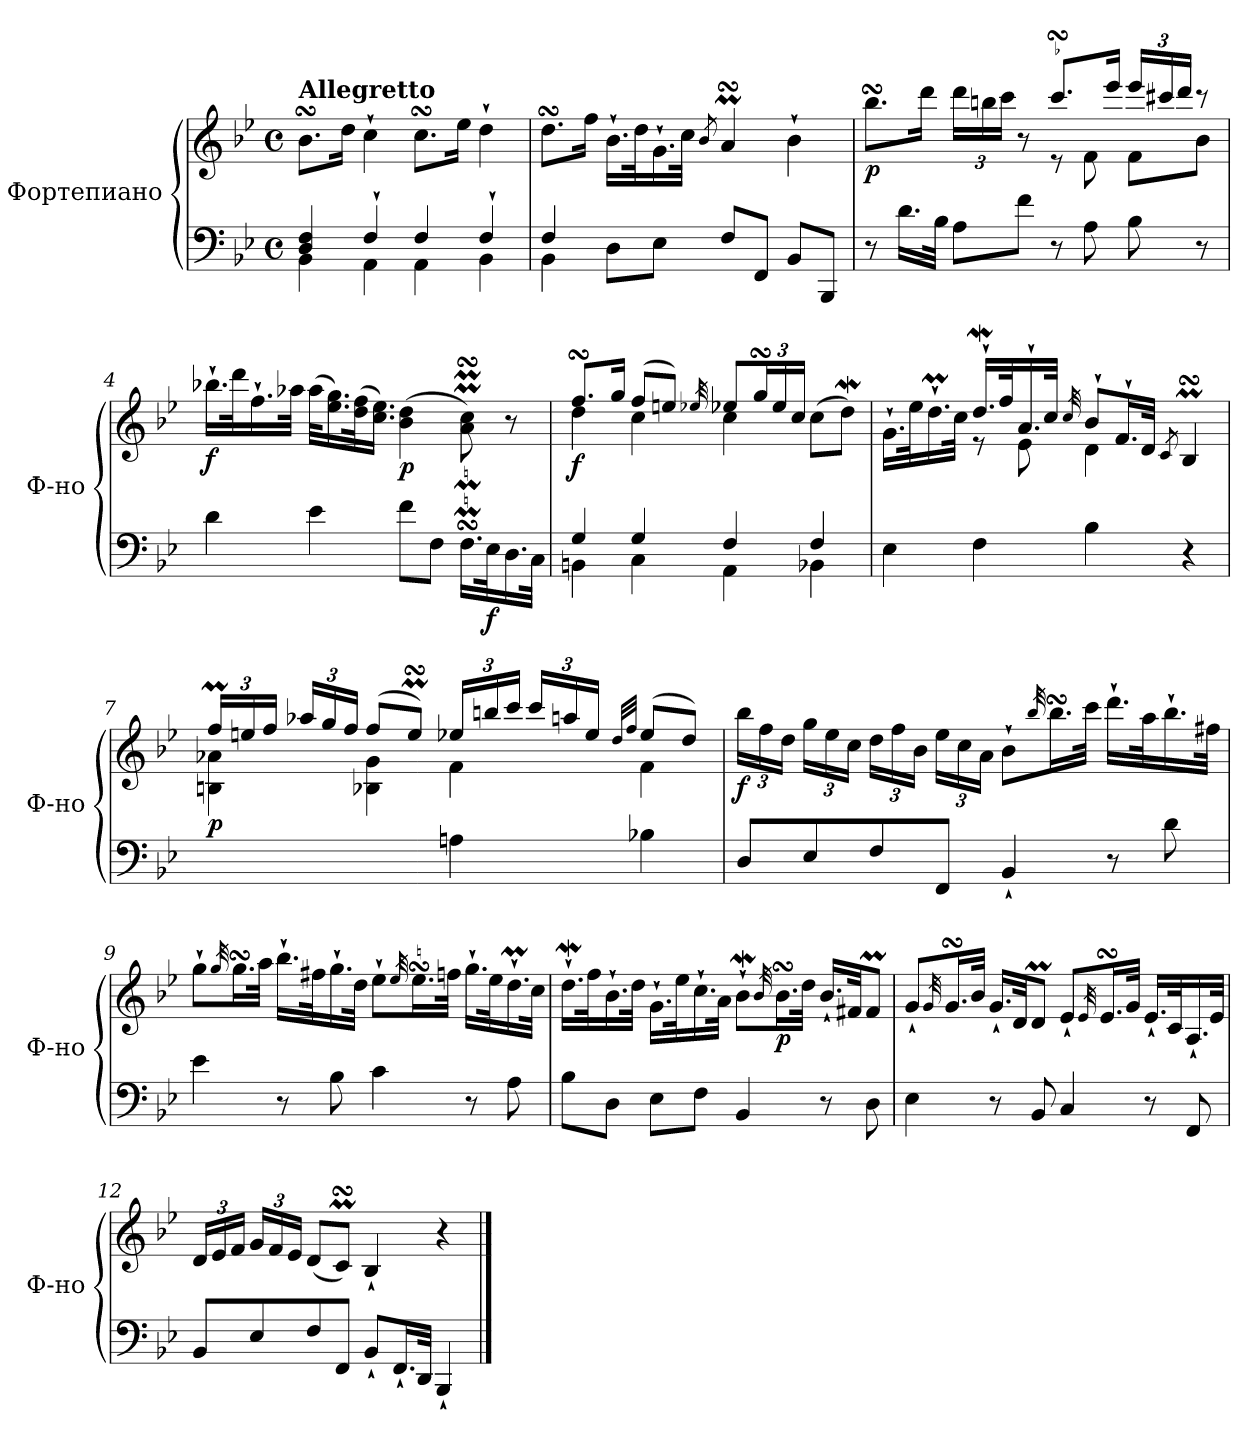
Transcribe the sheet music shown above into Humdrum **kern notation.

**kern	**kern	**dynam
*part1	*part1	*part1
*staff2	*staff1	*staff1/2
*I"Фортепиано	*	*
*I'Ф-но	*	*
*clefF4	*clefG2	*
*k[b-e-]	*k[b-e-]	*
*M4/4	*M4/4	*
*met(c)	*met(c)	*
=1	=1	=1
*^	*	*
!	!	!LO:TX:a:B:t=Allegretto	!
4D/ 4F/	4BB-\	8.b-sSSs\L	.
.	.	16dd\Jk	.
4F`/	4AA\	4cc`\	.
4F/	4AA\	8.ccsSSS\L	.
.	.	16ee-\Jk	.
4F`/	4BB-\	4dd`\	.
=2	=2	=2	=2
4F/	4BB-\	8.ddsSsS\L	.
.	.	16ff\Jk	.
4ryy	8D\L	16.b-`>\LL	.
.	.	32dd\K	.
.	8E-\J	16.g`>\	.
.	.	32cc\JJk	.
.	.	8qb-/	.
2ryy	8F/L	4amsSsS/	.
.	8FF/J	.	.
.	8BB-/L	4b-`\	.
.	8BBB-/J	.	.
!!LO:LB:g=z
=3	=3	=3	=3
*	*	*^	*
!	!	!	!	!LO:DY:b
*v	*v	*	*	*
8r	8.bb-sSSs\L	2ryy	p
16.d\LL	.	.	.
.	16ddd\Jk	.	.
32B-\JJk	.	.	.
*	*Xbrackettup	*	*
8A\L	24ddd\LL	.	.
.	24bbn\	.	.
.	24ccc\JJ	.	.
8f\J	8r	.	.
8r	8.cccsSSS/L	8r	.
8A\	.	8f\	.
.	16eee-/Jk	.	.
8B-\	24eee-/LL	8f\L	.
.	24ccc#X/	.	.
.	24ddd/JJ	.	.
8r	8r	8b-\J	.
=4	=4	=4	=4
!	!	!	!LO:DY:b
*	*v	*v	*
4d\	16.bb-X`\LL	f
.	32ddd\K	.
.	16.ff`\	.
.	32aa-X\JJk	.
4e-\	(>32aa-\KLL	.
.	16.ee-\ 16.gg\)	.
.	(>32dd\ 32ff\K	.
.	16.cc\ 16.ee-\JJ)	.
!	!	!LO:DY:b
8f\L	(>4b-\ 4dd\	p
8F\J	.	.
16.F\LL	8a\MsSSs 8cc\MsSSs)	.
!	!	!LO:DY:b=2
32E-\K	.	f
16.D\	8r	.
32C\JJk	.	.
!!LO:LB:g=z
=5	=5	=5
*^	*^	*
!	!	!	!	!LO:DY:b
4G/	4BBn\	8.ffsSSS/L	4dd\	f
.	.	16gg/Jk	.	.
4G/	4C\	(>8ff/L	4cc\	.
.	.	8een/J)	.	.
.	.	32qee-X/	.	.
4F/	4AA\	8ee-/L	4cc\	.
.	.	24ggsSSS/L	.	.
.	.	24ee-/	.	.
.	.	24cc/JJ	.	.
4F/	4BB-X\	(>8cc\L	4ryy	.
.	.	8ddW\J)	.	.
*v	*v	*	*	*
=6	=6	=6	=6
4E-\	16.g`\LL	4ryy	.
.	32ee-\K	.	.
.	16.ddm`\	.	.
.	32cc\JJk	.	.
4F\	16.ddW`/LL	8r	.
.	32ff/K	.	.
.	16.a`/	8e-\	.
.	32cc/JJk	.	.
.	32qcc/	.	.
4B-\	8b-`/L	4d\	.
.	16.f`/L	.	.
.	32d/JJk	.	.
.	8qc/	.	.
4r	4B-MsSSs/	4ryy	.
!!LO:LB:g=z	!!
=7	=7	=7	=7
!	!	!	!LO:DY:b
2ryy	24ffM/LL	4Bn\ 4a-X\	p
.	24een/	.	.
.	24ff/JJ	.	.
.	24aa-X/LL	.	.
.	24gg/	.	.
.	24ff/JJ	.	.
.	(>8ff/L	4B-X\ 4g\	.
.	8eemsSsS/J)	.	.
4An\	24ee-X/LL	4f\	.
.	24bbn/	.	.
.	24ccc/JJ	.	.
.	24ccc/LL	.	.
.	24aan/	.	.
.	24ee-/JJ	.	.
.	32qdd/LLL	.	.
.	32qff/JJJ	.	.
4B-X\	(>8ee-/L	4f\	.
.	8dd/J)	.	.
*	*v	*v	*
=8	=8	=8
!	!	!LO:DY:b
8D/L	24bb-\LL	f
.	24ff\	.
.	24dd\JJ	.
8E-/	24gg\LL	.
.	24ee-\	.
.	24cc\JJ	.
8F/	24dd\LL	.
.	24ff\	.
.	24b-\JJ	.
8FF/J	24ee-\LL	.
.	24cc\	.
.	24a\JJ	.
4BB-`/	8b-`\L	.
.	32qbb-/	.
.	16.bb-sSSs\L	.
.	32ccc\JJk	.
8r	16.ddd`\LL	.
.	32aa\K	.
8d\	16.bb-`\	.
.	32ff#X\JJk	.
!!LO:LB:g=z
=9	=9	=9
4e-\	8gg`\L	.
.	32qgg/	.
.	16.ggsSSS\L	.
.	32aa\JJk	.
8r	16.bb-`\LL	.
.	32ff#X\K	.
8B-\	16.gg`\	.
.	32dd\JJk	.
4c\	8ee-`\L	.
.	32qee-/	.
.	16.ee-sSSs\L	.
.	32ffn\JJk	.
8r	16.gg`\LL	.
.	32ee-\K	.
8A\	16.ddm`\	.
.	32cc\JJk	.
=10	=10	=10
8B-\L	16.ddW`\LL	.
.	32ff\K	.
8D\J	16.b-`\	.
.	32dd\JJk	.
8E-\L	16.g`\LL	.
.	32ee-\K	.
8F\J	16.cc`\	.
.	32a\JJk	.
4BB-/	8b-w`\L	.
.	32qb-/	.
!	!	!LO:DY:b
.	16.b-sSSs\L	p
.	32dd\JJk	.
8r	16.b-`</LL	.
.	32f#X/JK	.
8D\	8f#m/J	.
!!LO:PB:g=z
=11	=11	=11
4E-\	8g`/L	.
.	32qg/	.
.	16.gsSSS/L	.
.	32b-/JJk	.
8r	16.g`/LL	.
.	32d/JK	.
8BB-/	8dm/J	.
4C/	8e-`/L	.
.	32qe-/	.
.	16.e-sSSs/L	.
.	32g/JJk	.
8r	16.e-`/LL	.
.	32c/K	.
8FF/	16.A`/	.
.	32e-/JJk	.
=12	=12	=12
8BB-/L	24d/LL	.
.	24e-/	.
.	24f/JJ	.
8E-/	24g/LL	.
.	24f/	.
.	24e-/JJ	.
8F/	(<8d/L	.
8FF/J	8cMsSSS/J)	.
8BB-`/L	4B-`/	.
16.FF`/L	.	.
32DD/JJk	.	.
4BBB-`/	4r	.
==	==	==
*-	*-	*-
